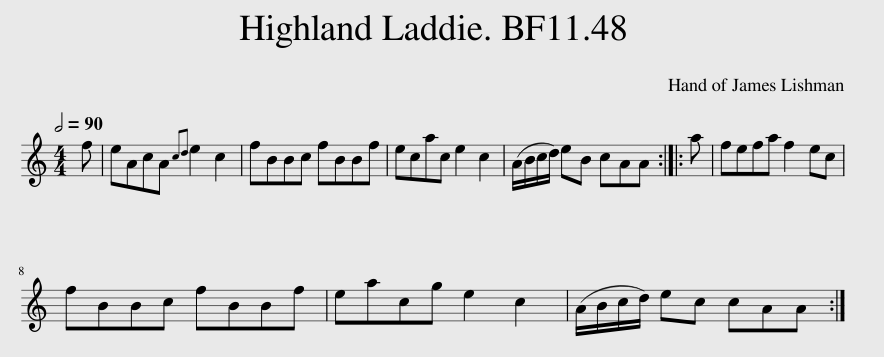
X:1
L:1/8
Q:1/2=90
M:4/4
I:linebreak $
K:C
V:1 treble
V:1
 f | eAcA{cd} e2 c2 | fBBc fBBf | ecac e2 c2 | (A/B/c/d/) eB cAA :: %5
 a | fefa f2 ec |$ fBBc fBBf | eacg e2 c2 | (A/B/c/d/) ec cAA :| %10
